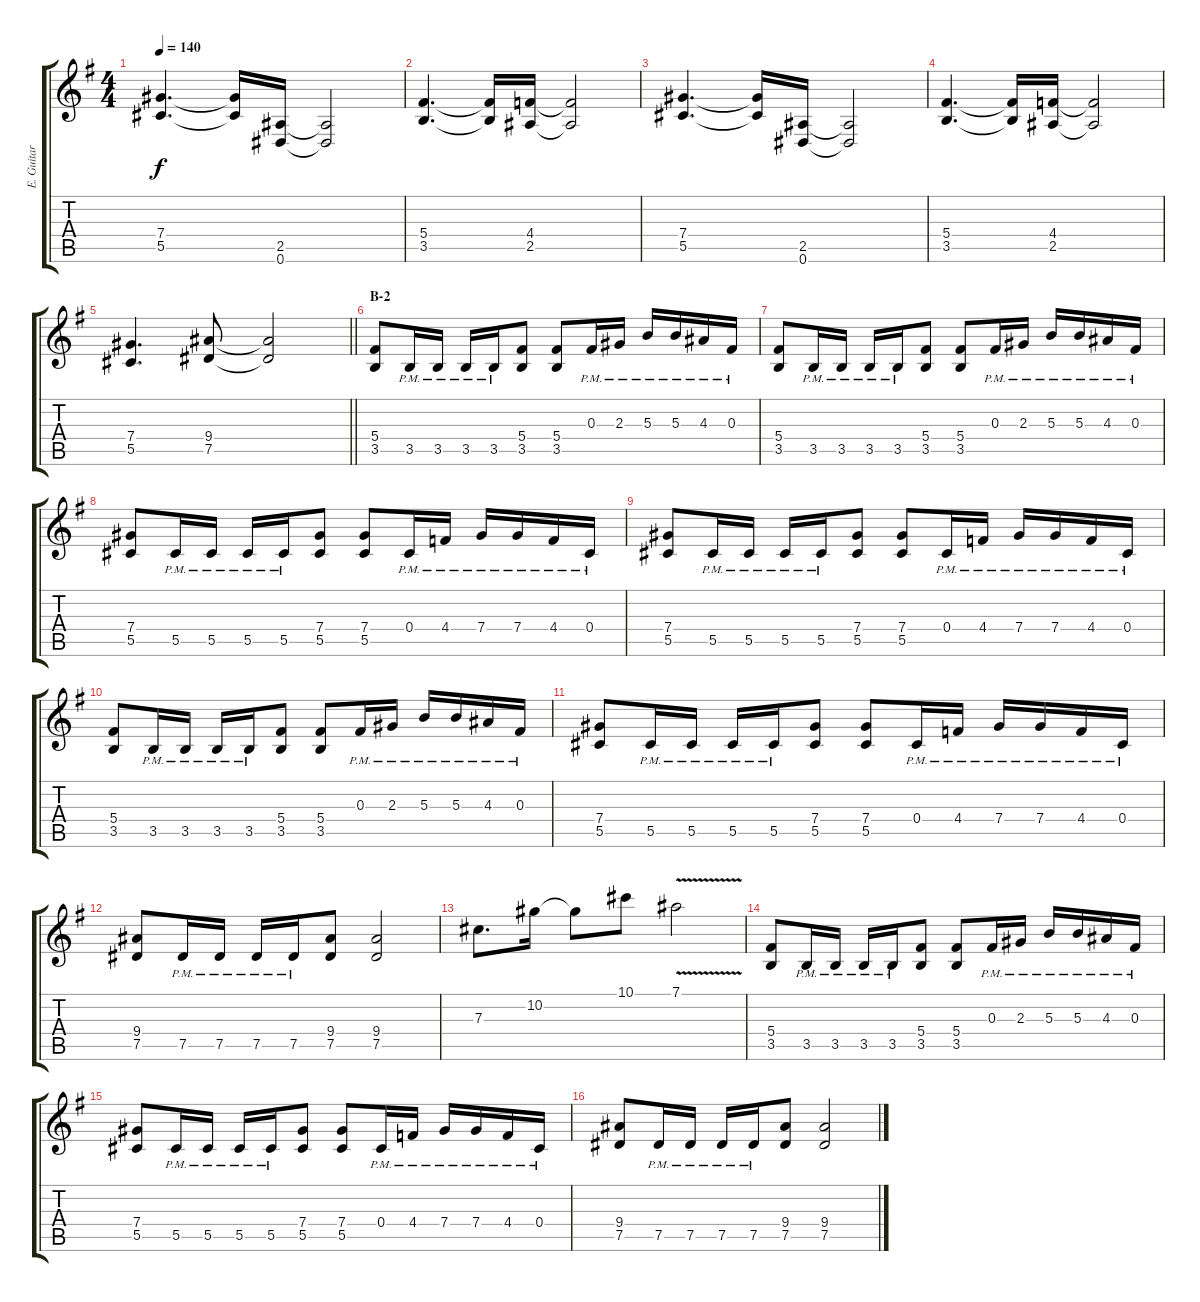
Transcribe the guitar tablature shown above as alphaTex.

\track ("E. Guitar II" "E. Guitar ") {instrument overdrivenguitar}
\staff {score tabs}
\tuning (Eb4 Bb3 Gb3 Db3 Ab2 Eb2) {hide}
\ts (4 4)
\tempo 140
\clef g2
\ks g
(7.4 5.5).4{d dy f} (7.4{t} 5.5{t}).16 (2.5 0.6).16 (2.5{t} 0.6{t}).2 |
(5.4 3.5).4{d} (5.4{t} 3.5{t}).16 (4.4 2.5).16 (4.4{t} 2.5{t}).2 |
(7.4 5.5).4{d} (7.4{t} 5.5{t}).16 (2.5 0.6).16 (2.5{t} 0.6{t}).2 |
(5.4 3.5).4{d} (5.4{t} 3.5{t}).16 (4.4 2.5).16 (4.4{t} 2.5{t}).2 |
\barLineRight lightlight
(7.4 5.5).4{d} (9.4 7.5).8 (9.4{t} 7.5{t}).2 |
\section ("" "B-2")
(5.4 3.5).8 3.5{pm}.16 3.5{pm}.16 3.5{pm}.16 3.5{pm}.16 (5.4 3.5).8 (5.4 3.5).8 0.3{pm}.16 2.3{pm}.16 5.3{pm}.16 5.3{pm}.16 4.3{pm}.16 0.3{pm}.16 |
(5.4 3.5).8 3.5{pm}.16 3.5{pm}.16 3.5{pm}.16 3.5{pm}.16 (5.4 3.5).8 (5.4 3.5).8 0.3{pm}.16 2.3{pm}.16 5.3{pm}.16 5.3{pm}.16 4.3{pm}.16 0.3{pm}.16 |
(7.4 5.5).8 5.5{pm}.16 5.5{pm}.16 5.5{pm}.16 5.5{pm}.16 (7.4 5.5).8 (7.4 5.5).8 0.4{pm}.16 4.4{pm}.16 7.4{pm}.16 7.4{pm}.16 4.4{pm}.16 0.4{pm}.16 |
(7.4 5.5).8 5.5{pm}.16 5.5{pm}.16 5.5{pm}.16 5.5{pm}.16 (7.4 5.5).8 (7.4 5.5).8 0.4{pm}.16 4.4{pm}.16 7.4{pm}.16 7.4{pm}.16 4.4{pm}.16 0.4{pm}.16 |
(5.4 3.5).8 3.5{pm}.16 3.5{pm}.16 3.5{pm}.16 3.5{pm}.16 (5.4 3.5).8 (5.4 3.5).8 0.3{pm}.16 2.3{pm}.16 5.3{pm}.16 5.3{pm}.16 4.3{pm}.16 0.3{pm}.16 |
(7.4 5.5).8 5.5{pm}.16 5.5{pm}.16 5.5{pm}.16 5.5{pm}.16 (7.4 5.5).8 (7.4 5.5).8 0.4{pm}.16 4.4{pm}.16 7.4{pm}.16 7.4{pm}.16 4.4{pm}.16 0.4{pm}.16 |
(9.4 7.5).8 7.5{pm}.16 7.5{pm}.16 7.5{pm}.16 7.5{pm}.16 (9.4 7.5).8 (9.4 7.5).2 |
7.3.8{d} 10.2.16 10.2{t}.8 10.1.8 7.1{v}.2 |
(5.4 3.5).8 3.5{pm}.16 3.5{pm}.16 3.5{pm}.16 3.5{pm}.16 (5.4 3.5).8 (5.4 3.5).8 0.3{pm}.16 2.3{pm}.16 5.3{pm}.16 5.3{pm}.16 4.3{pm}.16 0.3{pm}.16 |
(7.4 5.5).8 5.5{pm}.16 5.5{pm}.16 5.5{pm}.16 5.5{pm}.16 (7.4 5.5).8 (7.4 5.5).8 0.4{pm}.16 4.4{pm}.16 7.4{pm}.16 7.4{pm}.16 4.4{pm}.16 0.4{pm}.16 |
(9.4 7.5).8 7.5{pm}.16 7.5{pm}.16 7.5{pm}.16 7.5{pm}.16 (9.4 7.5).8 (9.4 7.5).2
